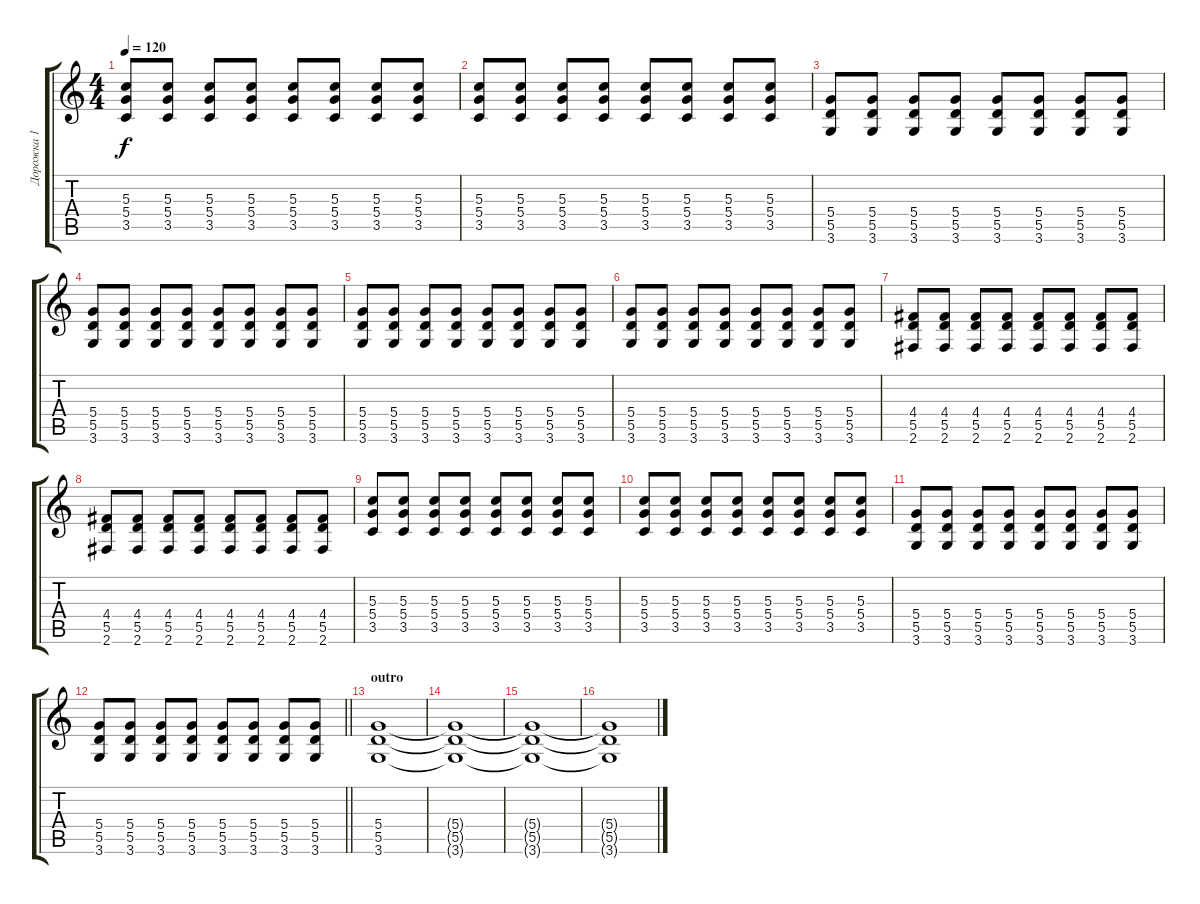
\track ("Дорожка 1" "Дорожка 1") {instrument distortionguitar}
\staff {score tabs}
\tuning (E4 B3 G3 D3 A2 E2) {hide}
\ts (4 4)
\tempo 120
\clef g2
\ks c
(5.3 5.4 3.5).8{dy f} (5.3 5.4 3.5).8 (5.3 5.4 3.5).8 (5.3 5.4 3.5).8 (5.3 5.4 3.5).8 (5.3 5.4 3.5).8 (5.3 5.4 3.5).8 (5.3 5.4 3.5).8 |
(5.3 5.4 3.5).8 (5.3 5.4 3.5).8 (5.3 5.4 3.5).8 (5.3 5.4 3.5).8 (5.3 5.4 3.5).8 (5.3 5.4 3.5).8 (5.3 5.4 3.5).8 (5.3 5.4 3.5).8 |
(5.4 5.5 3.6).8 (5.4 5.5 3.6).8 (5.4 5.5 3.6).8 (5.4 5.5 3.6).8 (5.4 5.5 3.6).8 (5.4 5.5 3.6).8 (5.4 5.5 3.6).8 (5.4 5.5 3.6).8 |
(5.4 5.5 3.6).8 (5.4 5.5 3.6).8 (5.4 5.5 3.6).8 (5.4 5.5 3.6).8 (5.4 5.5 3.6).8 (5.4 5.5 3.6).8 (5.4 5.5 3.6).8 (5.4 5.5 3.6).8 |
(5.4 5.5 3.6).8 (5.4 5.5 3.6).8 (5.4 5.5 3.6).8 (5.4 5.5 3.6).8 (5.4 5.5 3.6).8 (5.4 5.5 3.6).8 (5.4 5.5 3.6).8 (5.4 5.5 3.6).8 |
(5.4 5.5 3.6).8 (5.4 5.5 3.6).8 (5.4 5.5 3.6).8 (5.4 5.5 3.6).8 (5.4 5.5 3.6).8 (5.4 5.5 3.6).8 (5.4 5.5 3.6).8 (5.4 5.5 3.6).8 |
(4.4 5.5 2.6).8 (4.4 5.5 2.6).8 (4.4 5.5 2.6).8 (4.4 5.5 2.6).8 (4.4 5.5 2.6).8 (4.4 5.5 2.6).8 (4.4 5.5 2.6).8 (4.4 5.5 2.6).8 |
(4.4 5.5 2.6).8 (4.4 5.5 2.6).8 (4.4 5.5 2.6).8 (4.4 5.5 2.6).8 (4.4 5.5 2.6).8 (4.4 5.5 2.6).8 (4.4 5.5 2.6).8 (4.4 5.5 2.6).8 |
(5.3 5.4 3.5).8 (5.3 5.4 3.5).8 (5.3 5.4 3.5).8 (5.3 5.4 3.5).8 (5.3 5.4 3.5).8 (5.3 5.4 3.5).8 (5.3 5.4 3.5).8 (5.3 5.4 3.5).8 |
(5.3 5.4 3.5).8 (5.3 5.4 3.5).8 (5.3 5.4 3.5).8 (5.3 5.4 3.5).8 (5.3 5.4 3.5).8 (5.3 5.4 3.5).8 (5.3 5.4 3.5).8 (5.3 5.4 3.5).8 |
(5.4 5.5 3.6).8 (5.4 5.5 3.6).8 (5.4 5.5 3.6).8 (5.4 5.5 3.6).8 (5.4 5.5 3.6).8 (5.4 5.5 3.6).8 (5.4 5.5 3.6).8 (5.4 5.5 3.6).8 |
\barLineRight lightlight
(5.4 5.5 3.6).8 (5.4 5.5 3.6).8 (5.4 5.5 3.6).8 (5.4 5.5 3.6).8 (5.4 5.5 3.6).8 (5.4 5.5 3.6).8 (5.4 5.5 3.6).8 (5.4 5.5 3.6).8 |
\section ("" "outro")
(5.4 5.5 3.6).1 |
(5.4{t} 5.5{t} 3.6{t}).1 |
(5.4{t} 5.5{t} 3.6{t}).1 |
(5.4{t} 5.5{t} 3.6{t}).1
